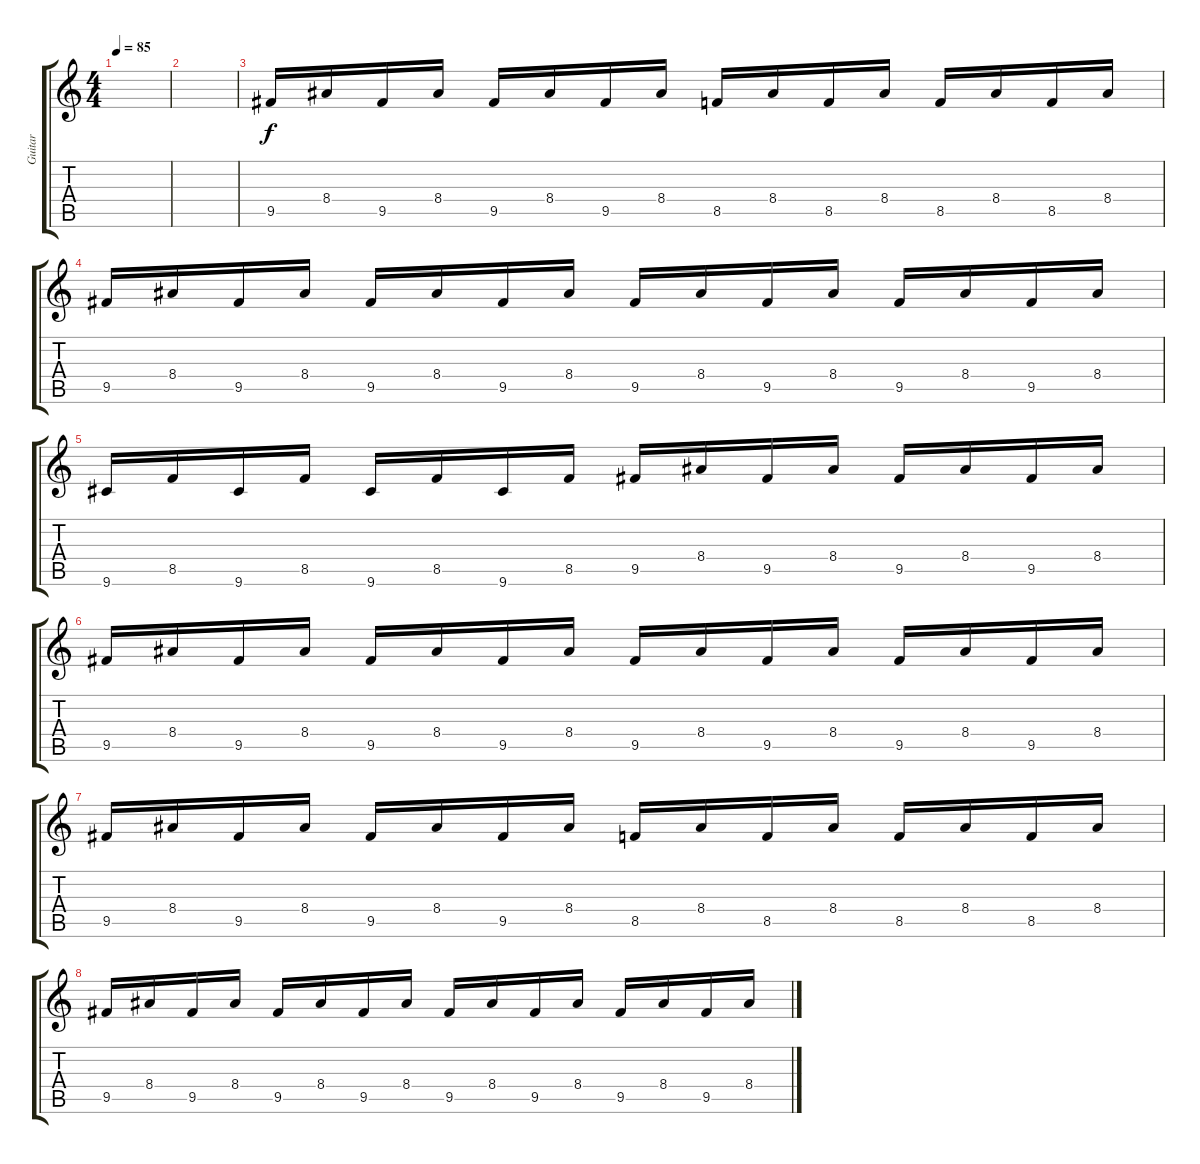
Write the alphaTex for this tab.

\track ("Guitar" "Guitar") {instrument overdrivenguitar}
\staff {score tabs}
\tuning (E4 B3 G3 D3 A2 E2) {hide}
\ts (4 4)
\tempo 85
\clef g2
\ks c
|
|
9.5.16 8.4.16 9.5.16 8.4.16 9.5.16 8.4.16 9.5.16 8.4.16 8.5.16 8.4.16 8.5.16 8.4.16 8.5.16 8.4.16 8.5.16 8.4.16 |
9.5.16 8.4.16 9.5.16 8.4.16 9.5.16 8.4.16 9.5.16 8.4.16 9.5.16 8.4.16 9.5.16 8.4.16 9.5.16 8.4.16 9.5.16 8.4.16 |
9.6.16 8.5.16 9.6.16 8.5.16 9.6.16 8.5.16 9.6.16 8.5.16 9.5.16 8.4.16 9.5.16 8.4.16 9.5.16 8.4.16 9.5.16 8.4.16 |
9.5.16 8.4.16 9.5.16 8.4.16 9.5.16 8.4.16 9.5.16 8.4.16 9.5.16 8.4.16 9.5.16 8.4.16 9.5.16 8.4.16 9.5.16 8.4.16 |
9.5.16 8.4.16 9.5.16 8.4.16 9.5.16 8.4.16 9.5.16 8.4.16 8.5.16 8.4.16 8.5.16 8.4.16 8.5.16 8.4.16 8.5.16 8.4.16 |
9.5.16 8.4.16 9.5.16 8.4.16 9.5.16 8.4.16 9.5.16 8.4.16 9.5.16 8.4.16 9.5.16 8.4.16 9.5.16 8.4.16 9.5.16 8.4.16
